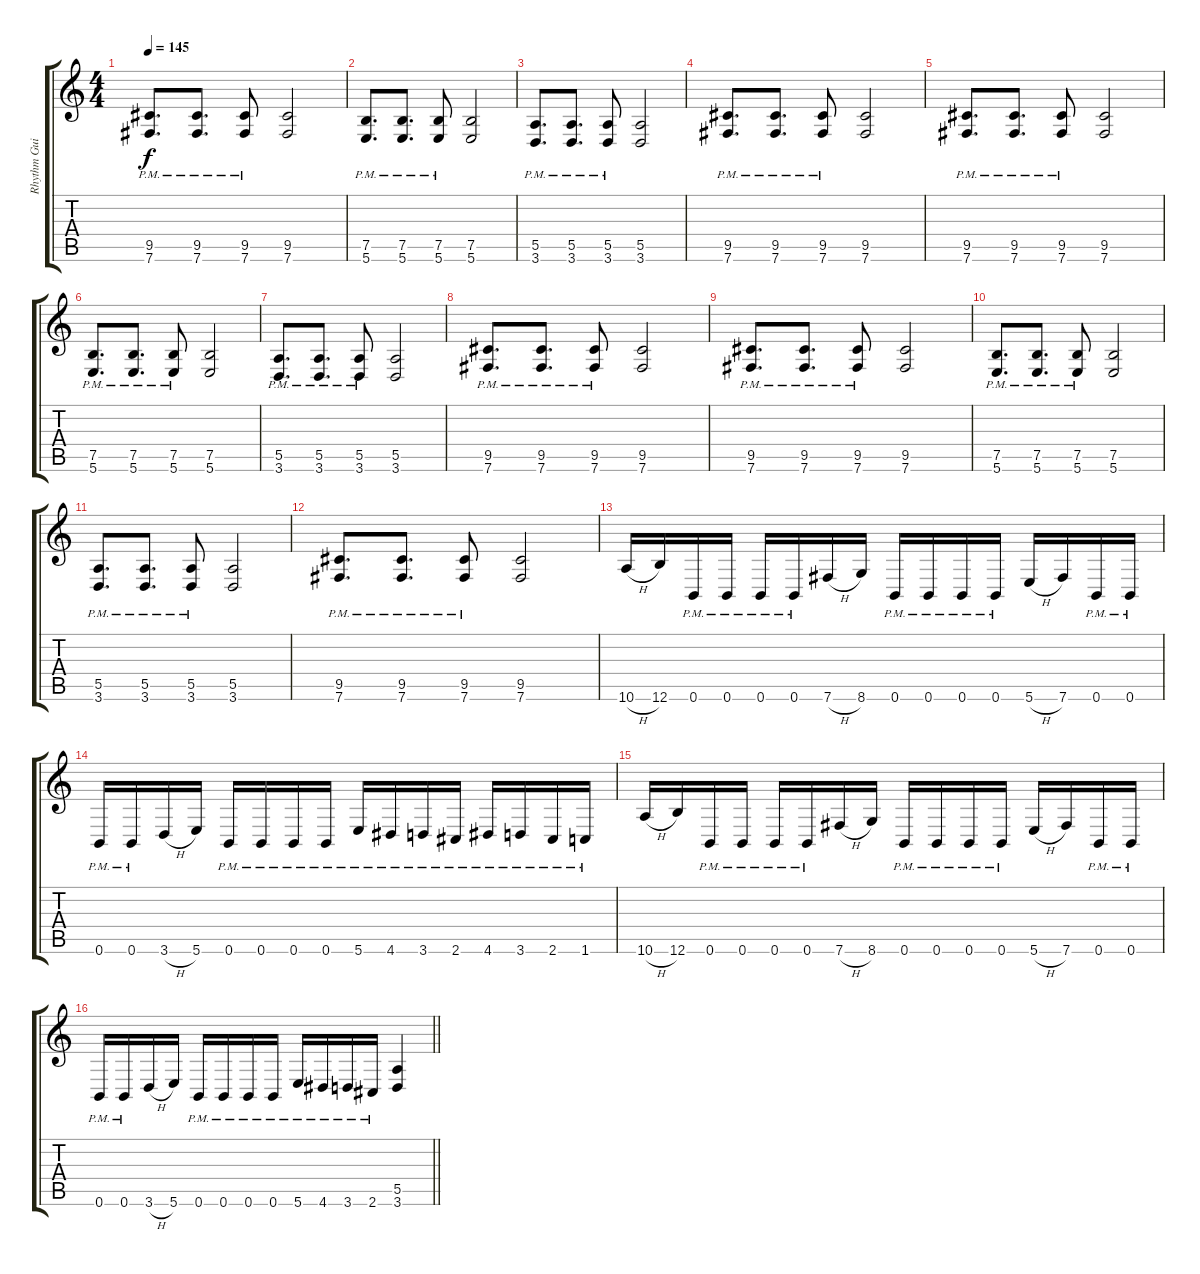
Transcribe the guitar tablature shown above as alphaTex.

\track ("Rhythm Guitar" "Rhythm Gui") {instrument distortionguitar}
\staff {score tabs}
\tuning (B3 Gb3 D3 A2 E2 B1) {hide}
\ts (4 4)
\tempo 145
\clef g2
\ks c
(9.5{pm} 7.6{pm}).8{d dy f} (9.5{pm} 7.6{pm}).8{d} (9.5{pm} 7.6{pm}).8 (9.5 7.6).2 |
(7.5{pm} 5.6{pm}).8{d} (7.5{pm} 5.6{pm}).8{d} (7.5{pm} 5.6{pm}).8 (7.5 5.6).2 |
(5.5{pm} 3.6{pm}).8{d} (5.5{pm} 3.6{pm}).8{d} (5.5{pm} 3.6{pm}).8 (5.5 3.6).2 |
(9.5{pm} 7.6{pm}).8{d} (9.5{pm} 7.6{pm}).8{d} (9.5{pm} 7.6{pm}).8 (9.5 7.6).2 |
(9.5{pm} 7.6{pm}).8{d} (9.5{pm} 7.6{pm}).8{d} (9.5{pm} 7.6{pm}).8 (9.5 7.6).2 |
(7.5{pm} 5.6{pm}).8{d} (7.5{pm} 5.6{pm}).8{d} (7.5{pm} 5.6{pm}).8 (7.5 5.6).2 |
(5.5{pm} 3.6{pm}).8{d} (5.5{pm} 3.6{pm}).8{d} (5.5{pm} 3.6{pm}).8 (5.5 3.6).2 |
(9.5{pm} 7.6{pm}).8{d} (9.5{pm} 7.6{pm}).8{d} (9.5{pm} 7.6{pm}).8 (9.5 7.6).2 |
(9.5{pm} 7.6{pm}).8{d} (9.5{pm} 7.6{pm}).8{d} (9.5{pm} 7.6{pm}).8 (9.5 7.6).2 |
(7.5{pm} 5.6{pm}).8{d} (7.5{pm} 5.6{pm}).8{d} (7.5{pm} 5.6{pm}).8 (7.5 5.6).2 |
(5.5{pm} 3.6{pm}).8{d} (5.5{pm} 3.6{pm}).8{d} (5.5{pm} 3.6{pm}).8 (5.5 3.6).2 |
(9.5{pm} 7.6{pm}).8{d} (9.5{pm} 7.6{pm}).8{d} (9.5{pm} 7.6{pm}).8 (9.5 7.6).2 |
10.6{h}.16 12.6.16 0.6{pm}.16 0.6{pm}.16 0.6{pm}.16 0.6{pm}.16 7.6{h}.16 8.6.16 0.6{pm}.16 0.6{pm}.16 0.6{pm}.16 0.6{pm}.16 5.6{h}.16 7.6.16 0.6{pm}.16 0.6{pm}.16 |
0.6{pm}.16 0.6{pm}.16 3.6{h}.16 5.6.16 0.6{pm}.16 0.6{pm}.16 0.6{pm}.16 0.6{pm}.16 5.6{pm}.16 4.6{pm}.16 3.6{pm}.16 2.6{pm}.16 4.6{pm}.16 3.6{pm}.16 2.6{pm}.16 1.6{pm}.16 |
10.6{h}.16 12.6.16 0.6{pm}.16 0.6{pm}.16 0.6{pm}.16 0.6{pm}.16 7.6{h}.16 8.6.16 0.6{pm}.16 0.6{pm}.16 0.6{pm}.16 0.6{pm}.16 5.6{h}.16 7.6.16 0.6{pm}.16 0.6{pm}.16 |
\barLineRight lightlight
0.6{pm}.16 0.6{pm}.16 3.6{h}.16 5.6.16 0.6{pm}.16 0.6{pm}.16 0.6{pm}.16 0.6{pm}.16 5.6{pm}.16 4.6{pm}.16 3.6{pm}.16 2.6{pm}.16 (5.5 3.6).4
